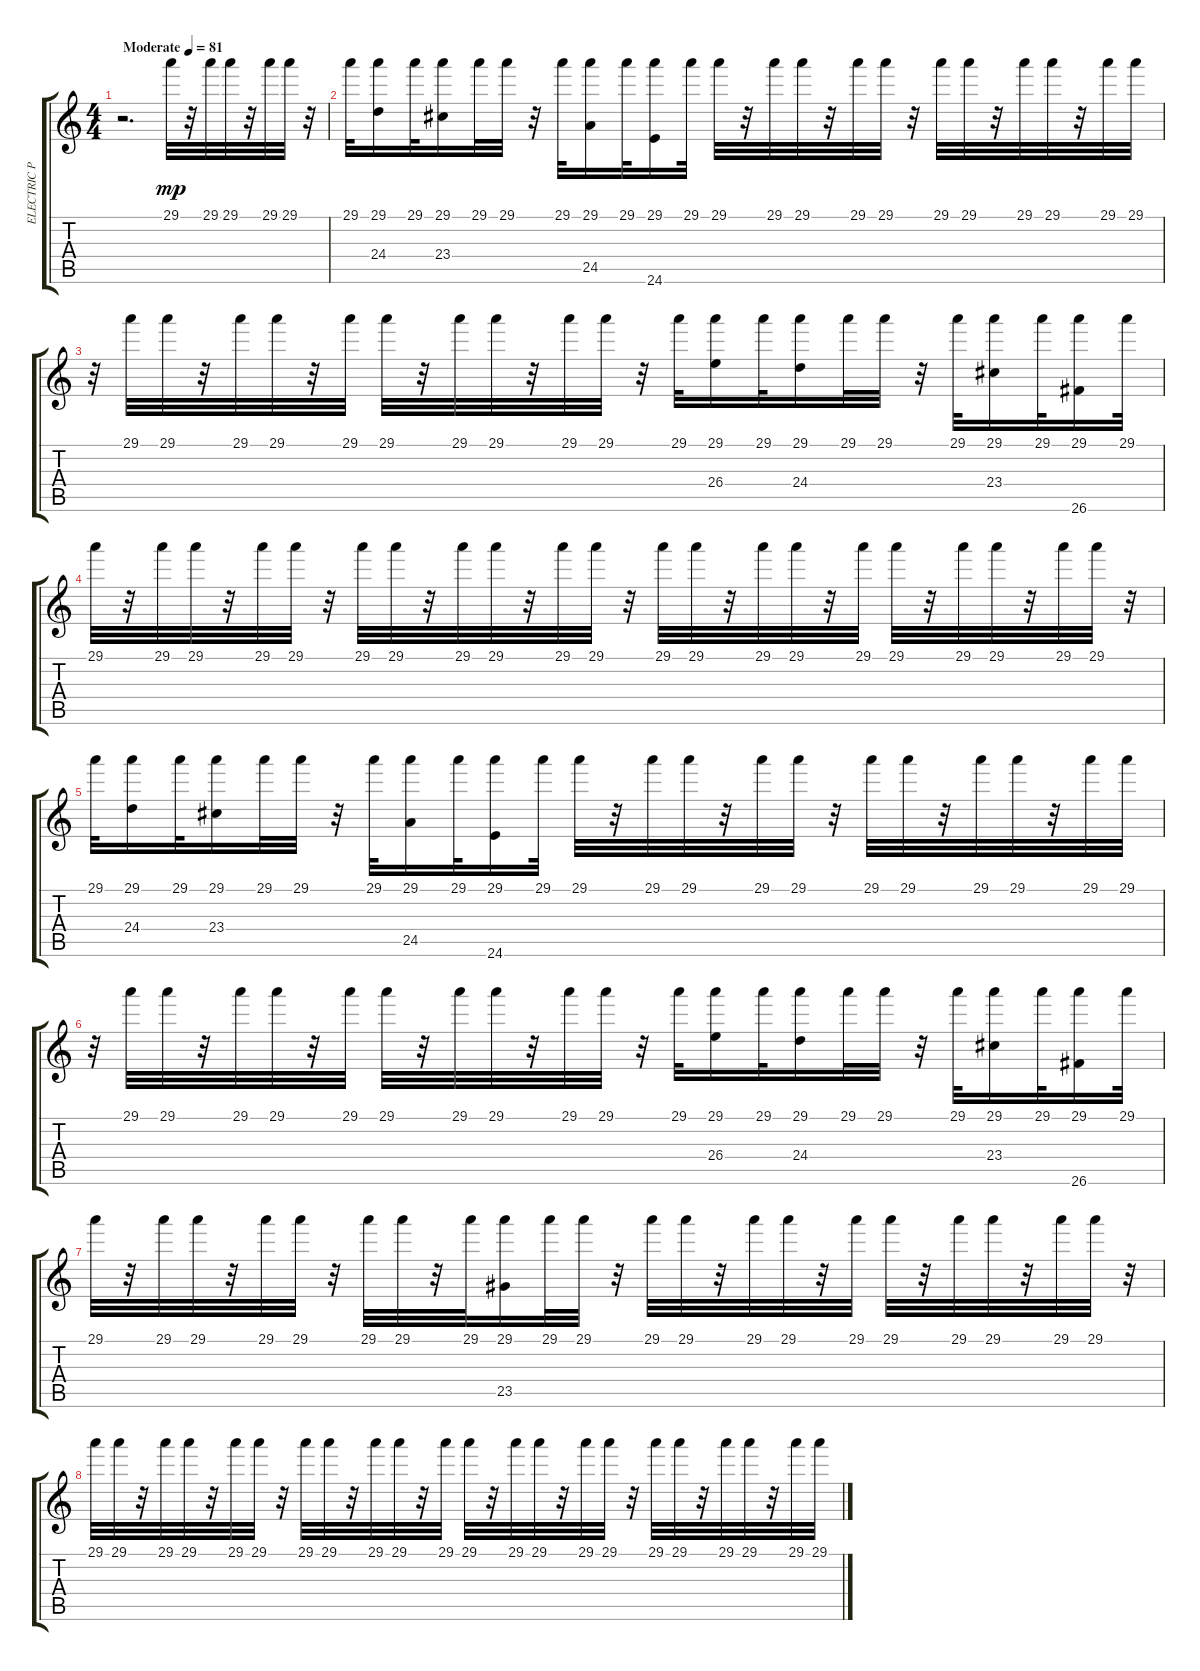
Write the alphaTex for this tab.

\track ("ELECTRIC PIANO3" "ELECTRIC P") {instrument electricpiano2}
\staff {score tabs}
\tuning (E4 B3 G3 D3 A2 E2) {hide}
\ts (4 4)
\tempo (81 "Moderate")
\clef g2
\ks c
r.2{d dy mp instrument electricpiano2} 29.1.32 r.32 29.1.32 29.1.32 r.32 29.1.32 29.1.32 r.32 |
29.1.32 (29.1 24.4).16 29.1.32 (29.1 23.4).16 29.1.32 29.1.32 r.32 29.1.32 (29.1 24.5).16 29.1.32 (29.1 24.6).16 29.1.32 29.1.32 r.32 29.1.32 29.1.32 r.32 29.1.32 29.1.32 r.32 29.1.32 29.1.32 r.32 29.1.32 29.1.32 r.32 29.1.32 29.1.32 |
r.32 29.1.32 29.1.32 r.32 29.1.32 29.1.32 r.32 29.1.32 29.1.32 r.32 29.1.32 29.1.32 r.32 29.1.32 29.1.32 r.32 29.1.32 (29.1 26.4).16 29.1.32 (29.1 24.4).16 29.1.32 29.1.32 r.32 29.1.32 (29.1 23.4).16 29.1.32 (29.1 26.6).16 29.1.32 |
29.1.32 r.32 29.1.32 29.1.32 r.32 29.1.32 29.1.32 r.32 29.1.32 29.1.32 r.32 29.1.32 29.1.32 r.32 29.1.32 29.1.32 r.32 29.1.32 29.1.32 r.32 29.1.32 29.1.32 r.32 29.1.32 29.1.32 r.32 29.1.32 29.1.32 r.32 29.1.32 29.1.32 r.32 |
29.1.32 (29.1 24.4).16 29.1.32 (29.1 23.4).16 29.1.32 29.1.32 r.32 29.1.32 (29.1 24.5).16 29.1.32 (29.1 24.6).16 29.1.32 29.1.32 r.32 29.1.32 29.1.32 r.32 29.1.32 29.1.32 r.32 29.1.32 29.1.32 r.32 29.1.32 29.1.32 r.32 29.1.32 29.1.32 |
r.32 29.1.32 29.1.32 r.32 29.1.32 29.1.32 r.32 29.1.32 29.1.32 r.32 29.1.32 29.1.32 r.32 29.1.32 29.1.32 r.32 29.1.32 (29.1 26.4).16 29.1.32 (29.1 24.4).16 29.1.32 29.1.32 r.32 29.1.32 (29.1 23.4).16 29.1.32 (29.1 26.6).16 29.1.32 |
29.1.32 r.32 29.1.32 29.1.32 r.32 29.1.32 29.1.32 r.32 29.1.32 29.1.32 r.32 29.1.32 (29.1 23.5).16 29.1.32 29.1.32 r.32 29.1.32 29.1.32 r.32 29.1.32 29.1.32 r.32 29.1.32 29.1.32 r.32 29.1.32 29.1.32 r.32 29.1.32 29.1.32 r.32 |
29.1.32 29.1.32 r.32 29.1.32 29.1.32 r.32 29.1.32 29.1.32 r.32 29.1.32 29.1.32 r.32 29.1.32 29.1.32 r.32 29.1.32 29.1.32 r.32 29.1.32 29.1.32 r.32 29.1.32 29.1.32 r.32 29.1.32 29.1.32 r.32 29.1.32 29.1.32 r.32 29.1.32 29.1.32
